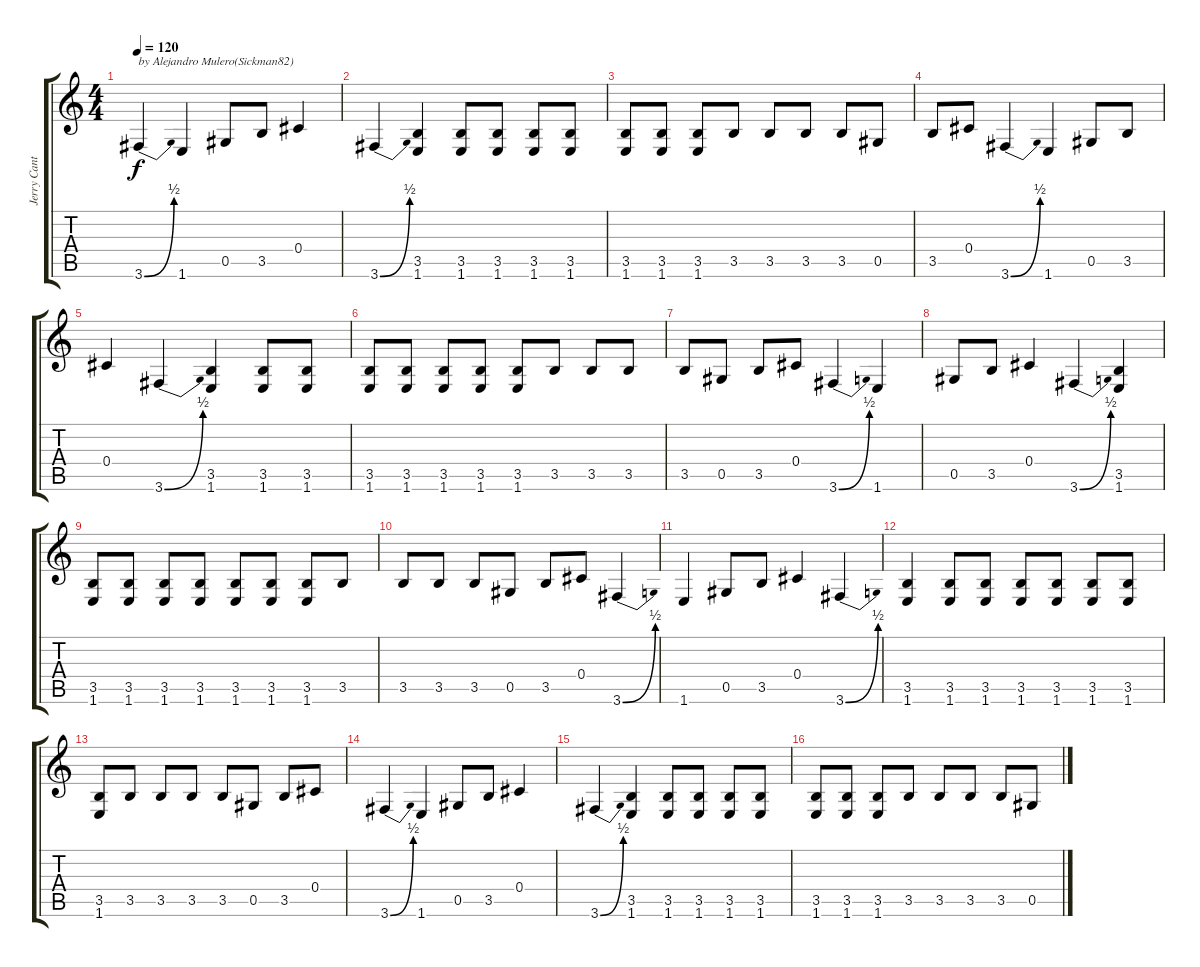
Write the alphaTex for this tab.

\track ("Jerry Cantrell" "Jerry Cant") {instrument overdrivenguitar}
\staff {score tabs}
\tuning (Eb4 Bb3 Gb3 Db3 Ab2 Eb2) {hide}
\ts (4 4)
\tempo 120
\clef g2
\ks c
3.6{be (bend 0 0 60 2)}.4{txt "by Alejandro Mulero(Sickman82)" dy f instrument overdrivenguitar} 1.6.4 0.5.8 3.5.8 0.4.4 |
3.6{be (bend 0 0 60 2)}.4 (3.5 1.6).4 (3.5 1.6).8 (3.5 1.6).8 (3.5 1.6).8 (3.5 1.6).8 |
(3.5 1.6).8 (3.5 1.6).8 (3.5 1.6).8 3.5.8 3.5.8 3.5.8 3.5.8 0.5.8 |
3.5.8 0.4.8 3.6{be (bend 0 0 60 2)}.4 1.6.4 0.5.8 3.5.8 |
0.4.4 3.6{be (bend 0 0 60 2)}.4 (3.5 1.6).4 (3.5 1.6).8 (3.5 1.6).8 |
(3.5 1.6).8 (3.5 1.6).8 (3.5 1.6).8 (3.5 1.6).8 (3.5 1.6).8 3.5.8 3.5.8 3.5.8 |
3.5.8 0.5.8 3.5.8 0.4.8 3.6{be (bend 0 0 60 2)}.4 1.6.4 |
0.5.8 3.5.8 0.4.4 3.6{be (bend 0 0 60 2)}.4 (3.5 1.6).4 |
(3.5 1.6).8 (3.5 1.6).8 (3.5 1.6).8 (3.5 1.6).8 (3.5 1.6).8 (3.5 1.6).8 (3.5 1.6).8 3.5.8 |
3.5.8 3.5.8 3.5.8 0.5.8 3.5.8 0.4.8 3.6{be (bend 0 0 60 2)}.4 |
1.6.4 0.5.8 3.5.8 0.4.4 3.6{be (bend 0 0 60 2)}.4 |
(3.5 1.6).4 (3.5 1.6).8 (3.5 1.6).8 (3.5 1.6).8 (3.5 1.6).8 (3.5 1.6).8 (3.5 1.6).8 |
(3.5 1.6).8 3.5.8 3.5.8 3.5.8 3.5.8 0.5.8 3.5.8 0.4.8 |
3.6{be (bend 0 0 60 2)}.4 1.6.4 0.5.8 3.5.8 0.4.4 |
3.6{be (bend 0 0 60 2)}.4 (3.5 1.6).4 (3.5 1.6).8 (3.5 1.6).8 (3.5 1.6).8 (3.5 1.6).8 |
(3.5 1.6).8 (3.5 1.6).8 (3.5 1.6).8 3.5.8 3.5.8 3.5.8 3.5.8 0.5.8
